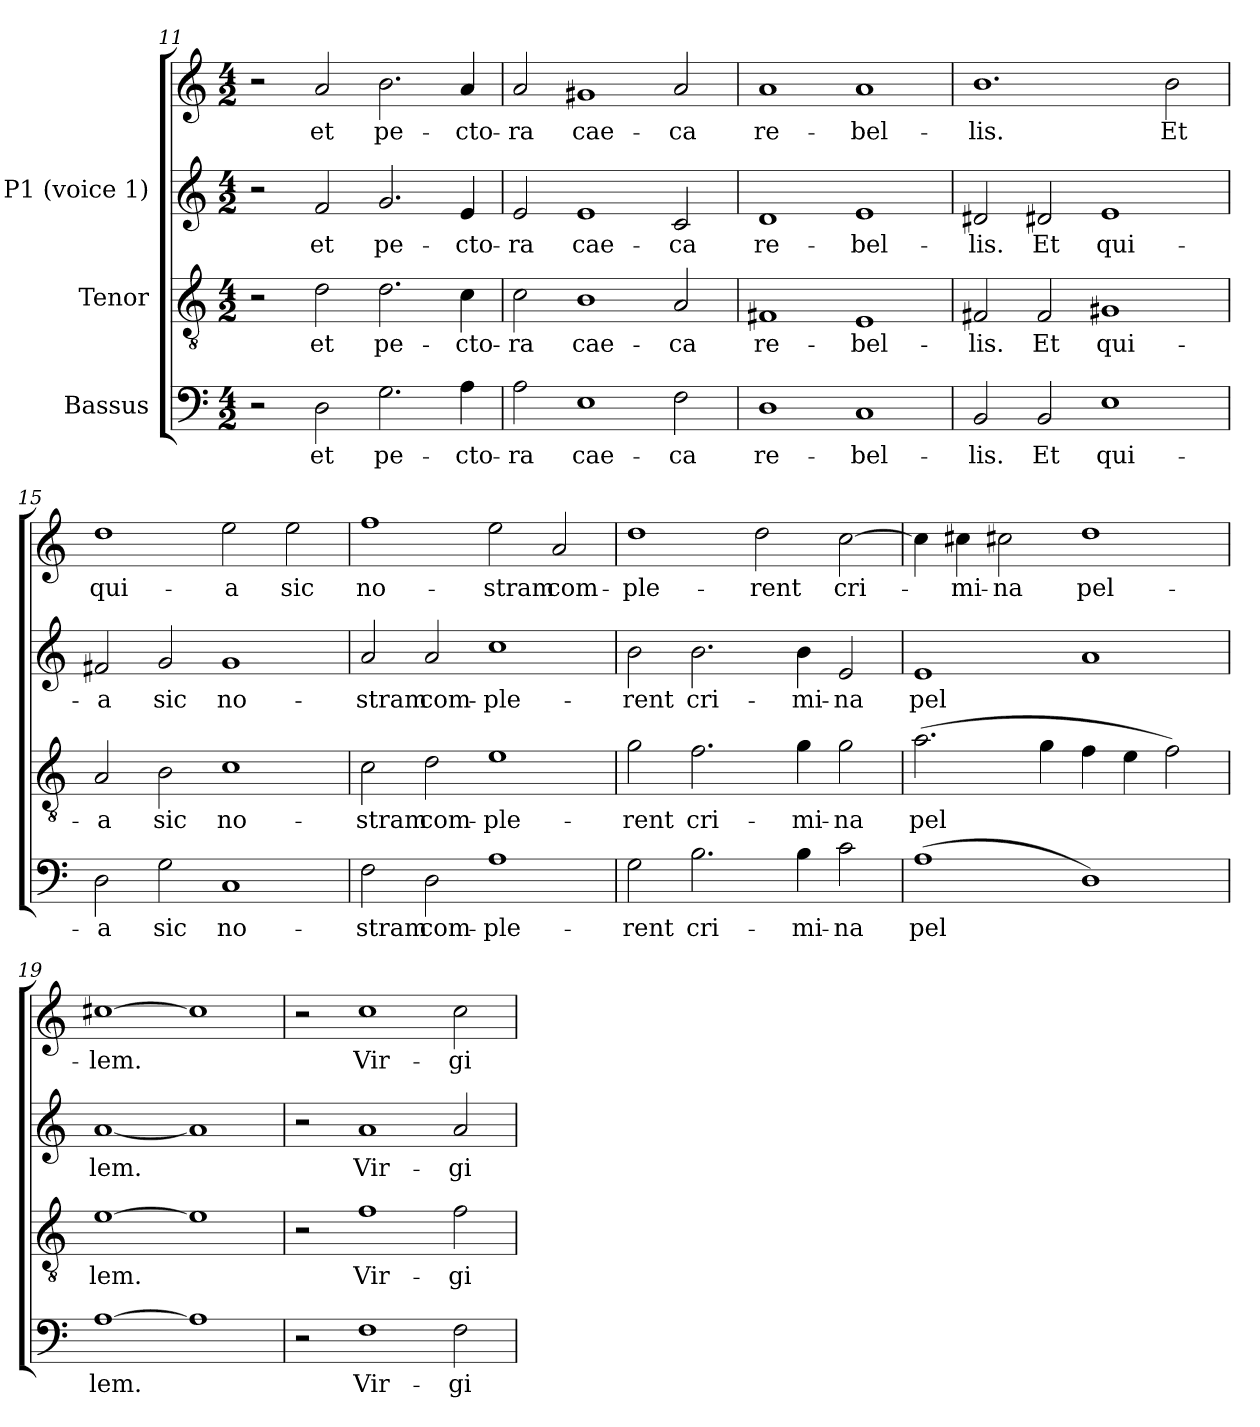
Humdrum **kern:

**kern	**text	**kern	**text	**kern	**text	**kern	**text
*part3	*part3	*part2	*part2	*part1	*part1	*part1	*part1
*staff4	*staff4	*staff3	*staff3	*staff2	*staff2	*staff1	*staff1
*I"Bassus	*	*I"Tenor	*	*I"P1 (voice 1)	*	*	*
*clefF4	*	*clefGv2	*	*clefG2	*	*clefG2	*
*M4/2	*	*M4/2	*	*M4/2	*	*M4/2	*
=11	=11	=11	=11	=11	=11	=11	=11
2r	.	2r	.	2r	.	2r	.
!	!LO:LY:b:cj	!	!LO:LY:b:cj	!	!LO:LY:b:cj	!	!LO:LY:b:cj
2D\	et	2d\	et	2f/	-et	2a/	et
!	!LO:LY:b:cj	!	!LO:LY:b:cj	!	!LO:LY:b:cj	!	!LO:LY:b:cj
2.G\	pe-	2.d\	pe-	2.g/	pe-	2.b\	pe-
!	!LO:LY:b:cj	!	!LO:LY:b:cj	!	!LO:LY:b:cj	!	!LO:LY:b:cj
4A\	-cto-	4c\	-cto-	4e/	-cto-	4a/	-cto-
=12	=12	=12	=12	=12	=12	=12	=12
!	!LO:LY:b:cj	!	!LO:LY:b:cj	!	!LO:LY:b:cj	!	!LO:LY:b:cj
2A\	-ra	2c\	-ra	2e/	ra	2a/	-ra
!	!LO:LY:b:cj	!	!LO:LY:b:cj	!	!LO:LY:b:cj	!	!LO:LY:b:cj
1E	cae-	1B	cae-	1e	cae-	1g#X	cae-
!	!LO:LY:b:cj	!	!LO:LY:b:cj	!	!LO:LY:b:cj	!	!LO:LY:b:cj
2F\	-ca	2A/	-ca	2c/	-ca	2a/	-ca
=13	=13	=13	=13	=13	=13	=13	=13
!	!LO:LY:b:cj	!	!LO:LY:b:cj	!	!LO:LY:b:cj	!	!LO:LY:b:cj
1D	re-	1F#X	re-	1d	-re-	1a	re-
!	!LO:LY:b:cj	!	!LO:LY:b:cj	!	!LO:LY:b:cj	!	!LO:LY:b:cj
1C	-bel-	1E	-bel-	1e	-bel-	1a	-bel-
=14	=14	=14	=14	=14	=14	=14	=14
!	!LO:LY:b:cj	!	!LO:LY:b:cj	!	!LO:LY:b:cj	!	!LO:LY:b:cj
2BB/	-lis.	2F#X/	-lis.	2d#X/	lis.	1.b	-lis.
!	!LO:LY:b:cj	!	!LO:LY:b:cj	!	!LO:LY:b:cj	!	!
2BB/	Et	2F#/	Et	2d#X/	Et	.	.
!	!LO:LY:b:cj	!	!LO:LY:b:cj	!	!LO:LY:b:cj	!	!
1E	qui-	1G#X	qui-	1e	qui-	.	.
!	!	!	!	!	!	!	!LO:LY:b:cj
.	.	.	.	.	.	2b\	Et
!!LO:PB:g=z
=15	=15	=15	=15	=15	=15	=15	=15
!	!LO:LY:b:cj	!	!LO:LY:b:cj	!	!LO:LY:b:cj	!	!LO:LY:b:cj
2D\	-a	2A/	-a	2f#X/	a	1dd	-qui-
!	!LO:LY:b:cj	!	!LO:LY:b:cj	!	!LO:LY:b:cj	!	!
2G\	sic	2B\	sic	2g/	sic	.	.
!	!LO:LY:b:cj	!	!LO:LY:b:cj	!	!LO:LY:b:cj	!	!LO:LY:b:cj
1C	no-	1c	no-	1g	no-	2ee\	-a
!	!	!	!	!	!	!	!LO:LY:b:cj
.	.	.	.	.	.	2ee\	sic
=16	=16	=16	=16	=16	=16	=16	=16
!	!LO:LY:b:cj	!	!LO:LY:b:cj	!	!LO:LY:b:cj	!	!LO:LY:b:cj
2F\	-stram	2c\	-stram	2a/	-stram	1ff	-no-
!	!LO:LY:b:cj	!	!LO:LY:b:cj	!	!LO:LY:b:cj	!	!
2D\	com-	2d\	com-	2a/	com-	.	.
!	!LO:LY:b:cj	!	!LO:LY:b:cj	!	!LO:LY:b:cj	!	!LO:LY:b:cj
1A	-ple-	1e	-ple-	1cc	-ple-	2ee\	-stram
!	!	!	!	!	!	!	!LO:LY:b:cj
.	.	.	.	.	.	2a/	com-
=17	=17	=17	=17	=17	=17	=17	=17
!	!LO:LY:b:cj	!	!LO:LY:b:cj	!	!LO:LY:b:cj	!	!LO:LY:b:cj
2G\	-rent	2g\	-rent	2b\	-rent	1dd	-ple-
!	!LO:LY:b:cj	!	!LO:LY:b:cj	!	!LO:LY:b:cj	!	!
2.B\	cri-	2.f\	cri-	2.b\	cri-	.	.
!	!	!	!	!	!	!	!LO:LY:b:cj
.	.	.	.	.	.	2dd\	-rent
!	!LO:LY:b:cj	!	!LO:LY:b:cj	!	!LO:LY:b:cj	!	!
4B\	-mi-	4g\	-mi-	4b\	-mi-	.	.
!	!LO:LY:b:cj	!	!LO:LY:b:cj	!	!LO:LY:b:cj	!	!LO:LY:b:cj
2c\	-na	2g\	-na	2e/	-na	[>2cc\	cri-
=18	=18	=18	=18	=18	=18	=18	=18
!	!LO:LY:b:cj	!	!LO:LY:b:cj	!	!LO:LY:b:cj	!	!LO:LY:b:cj
(>1A	pel-	(>2.a\	pel-	1e	-pel-	4cc\]	.
!	!	!	!	!	!	!	!LO:LY:b:cj
.	.	.	.	.	.	4cc#X\	mi-
!	!	!	!	!	!	!	!LO:LY:b:cj
.	.	.	.	.	.	2cc#X\	-na
!	!	!	!LO:LY:b:cj	!	!	!	!
.	.	4g\	--	.	.	.	.
!	!LO:LY:b:cj	!	!LO:LY:b:cj	!	!LO:LY:b:cj	!	!LO:LY:b:cj
1D)	--	4f\	--	1a	--	1dd	pel-
!	!	!	!LO:LY:b:cj	!	!	!	!
.	.	4e\	--	.	.	.	.
!	!	!	!LO:LY:b:cj	!	!	!	!
.	.	2f\)	--	.	.	.	.
!!LO:LB:g=z
=19	=19	=19	=19	=19	=19	=19	=19
!	!LO:LY:b:cj	!	!LO:LY:b:cj	!	!LO:LY:b:cj	!	!LO:LY:b:cj
[>1A	-lem.	[>1e	-lem.	[<1a	lem.	[>1cc#X	-lem.
!	!LO:LY:b:cj	!	!LO:LY:b:cj	!	!LO:LY:b:cj	!	!LO:LY:b:cj
1A]	.	1e]	.	1a]	.	1cc#]	.
=20	=20	=20	=20	=20	=20	=20	=20
2r	.	2r	.	2r	.	2r	.
!	!LO:LY:b:cj	!	!LO:LY:b:cj	!	!LO:LY:b:cj	!	!LO:LY:b:cj
1F	Vir-	1f	Vir-	1a	-Vir-	1cc	Vir-
!	!LO:LY:b:cj	!	!LO:LY:b:cj	!	!LO:LY:b:cj	!	!LO:LY:b:cj
2F\	-gi-	2f\	-gi-	2a/	-gi-	2cc\	-gi-
=	=	=	=	=	=	=	=
*-	*-	*-	*-	*-	*-	*-	*-
